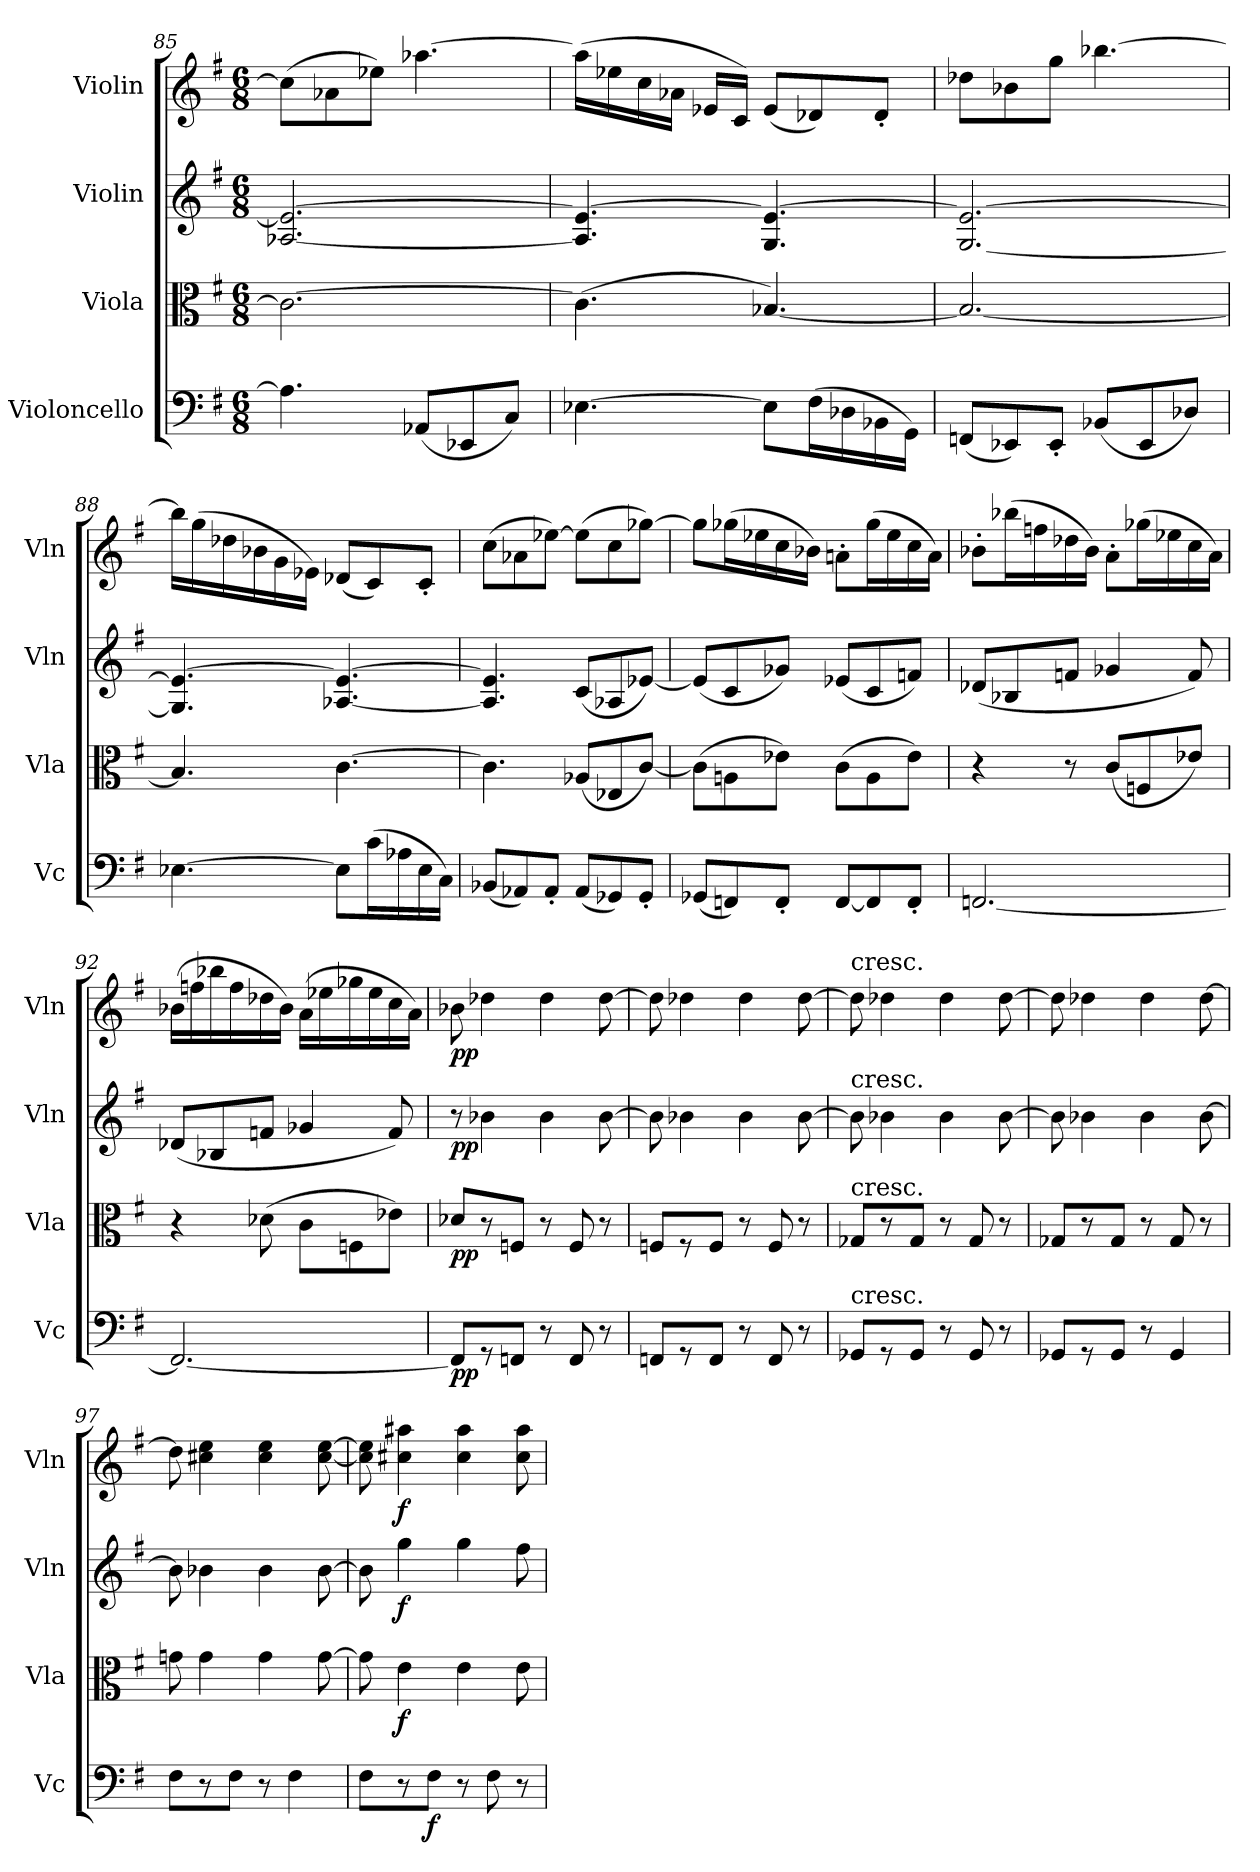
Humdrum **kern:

**kern	**dynam	**kern	**dynam	**kern	**dynam	**kern	**dynam
*part4	*part4	*part3	*part3	*part2	*part2	*part1	*part1
*staff4	*staff4	*staff3	*staff3	*staff2	*staff2	*staff1	*staff1
*I"Violoncello	*	*I"Viola	*	*I"Violin	*	*I"Violin	*
*I'Vc	*	*I'Vla	*	*I'Vln	*	*I'Vln	*
*clefF4	*	*clefC3	*	*clefG2	*	*clefG2	*
*k[f#]	*	*k[f#]	*	*k[f#]	*	*k[f#]	*
*e:	*	*e:	*	*e:	*	*e:	*
*M6/8	*	*M6/8	*	*M6/8	*	*M6/8	*
=85	=85	=85	=85	=85	=85	=85	=85
4.A-\]	.	2.c\_	.	[2.A-X/ 2.e-_/	.	(8cc\L]	.
.	.	.	.	.	.	8a-X\	.
.	.	.	.	.	.	8ee-X\J)	.
(8AA-X/L	.	.	.	.	.	[4.aa-X\	.
8EE-X/	.	.	.	.	.	.	.
8C/J)	.	.	.	.	.	.	.
=86	=86	=86	=86	=86	=86	=86	=86
[4.E-X\	.	(4.c\]	.	4.A-]/ 4.e-_/	.	(16aa-\LL]	.
.	.	.	.	.	.	16ee-X\	.
.	.	.	.	.	.	16cc\	.
.	.	.	.	.	.	16a-X\JJ	.
.	.	.	.	.	.	16e-X/LL	.
.	.	.	.	.	.	16c/JJ)	.
8E-\L]	.	[4.B-X/)	.	4.G/ 4.e-_/	.	(8e-/L	.
(16F#\L	.	.	.	.	.	8d-X/)	.
16D-X\	.	.	.	.	.	.	.
16BB-X\	.	.	.	.	.	8d-'/J	.
16GG\JJ)	.	.	.	.	.	.	.
=87	=87	=87	=87	=87	=87	=87	=87
(8FFn/L	.	2.B-/_	.	[2.G/ 2.e-_/	.	8dd-X\L	.
8EE-X/)	.	.	.	.	.	8b-X\	.
8EE-'/J	.	.	.	.	.	8gg\J	.
(8BB-X/L	.	.	.	.	.	[4.bb-X\	.
8EE-/	.	.	.	.	.	.	.
8D-X/J)	.	.	.	.	.	.	.
=88	=88	=88	=88	=88	=88	=88	=88
[4.E-X\	.	4.B-/]	.	4.G]/ 4.e-_/	.	16bb-\LL]	.
.	.	.	.	.	.	(16gg\	.
.	.	.	.	.	.	16dd-X\	.
.	.	.	.	.	.	16b-X\	.
.	.	.	.	.	.	16g\	.
.	.	.	.	.	.	16e-X\JJ)	.
8E-\L]	.	[4.c\	.	[4.A-X/ 4.e-_/	.	(8d-X/L	.
(16c\L	.	.	.	.	.	8c/)	.
16A-X\	.	.	.	.	.	.	.
16E-\	.	.	.	.	.	8c'/J	.
16C\JJ)	.	.	.	.	.	.	.
=89	=89	=89	=89	=89	=89	=89	=89
(8BB-X/L	.	4.c\]	.	4.A-]/ 4.e-]/	.	(8cc\L	.
8AA-X/)	.	.	.	.	.	8a-X\	.
8AA-'/J	.	.	.	.	.	[8ee-X\J)	.
(8AA-/L	.	(8A-X/L	.	(8c/L	.	(8ee-\L]	.
8GG-X/)	.	8E-X/	.	8A-X/	.	8cc\	.
8GG-'/J	.	[8c/J)	.	[8e-X/J)	.	[8gg-X\J)	.
=90	=90	=90	=90	=90	=90	=90	=90
(8GG-X/L	.	(8c\L]	.	(8e-/L]	.	8gg-\L]	.
8FFn/)	.	8An\	.	8c/	.	(16gg-X\L	.
.	.	.	.	.	.	16ee-X\	.
8FF'/J	.	8e-X\J)	.	8g-X/J)	.	16cc\	.
.	.	.	.	.	.	16b-X\JJ)	.
[8FF/L	.	(8c\L	.	(8e-X/L	.	8an'\L	.
8FF/]	.	8A\	.	8c/	.	(16gg-\L	.
.	.	.	.	.	.	16ee-\	.
8FF'/J	.	8e-\J)	.	8fn/J)	.	16cc\	.
.	.	.	.	.	.	16a\JJ)	.
=91	=91	=91	=91	=91	=91	=91	=91
[2.FFn/	.	4r	.	(8d-X/L	.	8b-X'\L	.
.	.	.	.	8B-X/	.	(16bb-X\L	.
.	.	.	.	.	.	16ffn\	.
.	.	8r	.	8fn/J	.	16dd-X\	.
.	.	.	.	.	.	16b-\JJ)	.
.	.	(8c/L	.	4g-X/	.	8a'\L	.
.	.	8Fn/	.	.	.	(16gg-X\L	.
.	.	.	.	.	.	16ee-X\	.
.	.	8e-X/J)	.	8f/)	.	16cc\	.
.	.	.	.	.	.	16a\JJ)	.
=92	=92	=92	=92	=92	=92	=92	=92
2.FF/_	.	4r	.	(8d-X/L	.	(16b-X\LL	.
.	.	.	.	.	.	16ffn\	.
.	.	.	.	8B-X/	.	16bb-X\	.
.	.	.	.	.	.	16ff\	.
.	.	(8d-X\	.	8fn/J	.	16dd-X\	.
.	.	.	.	.	.	16b-\JJ)	.
.	.	8c\L	.	4g-X/	.	(16a\LL	.
.	.	.	.	.	.	16ee-X\	.
.	.	8Fn\	.	.	.	16gg-X\	.
.	.	.	.	.	.	16ee-\	.
.	.	8e-X\J)	.	8f/)	.	16cc\	.
.	.	.	.	.	.	16a\JJ)	.
=93	=93	=93	=93	=93	=93	=93	=93
8FF/L]	pp	8d-X\L	pp	8r	pp	8b-X\	pp
8r	.	8r	.	4b-X\	.	4dd-X\	.
8FFn/J	.	8Fn/J	.	.	.	.	.
8r	.	8r	.	4b-\	.	4dd-\	.
8FF/	.	8F/	.	.	.	.	.
8r	.	8r	.	[8b-\	.	[8dd-\	.
=94	=94	=94	=94	=94	=94	=94	=94
8FFn/L	.	8Fn/L	.	8b-\]	.	8dd-\]	.
8r	.	8r	.	4b-X\	.	4dd-X\	.
8FF/J	.	8F/J	.	.	.	.	.
8r	.	8r	.	4b-\	.	4dd-\	.
8FF/	.	8F/	.	.	.	.	.
8r	.	8r	.	[8b-\	.	[8dd-\	.
=95	=95	=95	=95	=95	=95	=95	=95
!	!	!	!	!	!	!LO:TX:t=cresc.	!
!	!	!	!	!LO:TX:t=cresc.	!	!	!
!	!	!LO:TX:t=cresc.	!	!	!	!	!
!LO:TX:t=cresc.	!	!	!	!	!	!	!
8GG-X/L	.	8G-X/L	.	8b-\]	.	8dd-\]	.
8r	.	8r	.	4b-X\	.	4dd-X\	.
8GG-/J	.	8G-/J	.	.	.	.	.
8r	.	8r	.	4b-\	.	4dd-\	.
8GG-/	.	8G-/	.	.	.	.	.
8r	.	8r	.	[8b-\	.	[8dd-\	.
=96	=96	=96	=96	=96	=96	=96	=96
8GG-X/L	.	8G-X/L	.	8b-\]	.	8dd-\]	.
8r	.	8r	.	4b-X\	.	4dd-X\	.
8GG-/J	.	8G-/J	.	.	.	.	.
8r	.	8r	.	4b-\	.	4dd-\	.
4GG-/	.	8G-/	.	.	.	.	.
.	.	8r	.	[8b-\	.	[8dd-\	.
=97	=97	=97	=97	=97	=97	=97	=97
8F#\L	.	8gn\	.	8b-\]	.	8dd-\]	.
8r	.	4g\	.	4b-X\	.	4cc#X\ 4ee\	.
8F#\J	.	.	.	.	.	.	.
8r	.	4g\	.	4b-\	.	4cc#\ 4ee\	.
4F#\	.	.	.	.	.	.	.
.	.	[8g\	.	[8b-\	.	[8cc#\ [8ee\	.
=98	=98	=98	=98	=98	=98	=98	=98
8F#\L	.	8g\]	.	8b-\]	.	8cc#]\ 8ee]\	.
8r	.	4e\	f	4gg\	f	4cc#X\ 4aa#X\	f
8F#\J	f	.	.	.	.	.	.
8r	.	4e\	.	4gg\	.	4cc#\ 4aa#\	.
8F#\	.	.	.	.	.	.	.
8r	.	8e\	.	8ff#\	.	8cc#\ 8aa#\	.
=	=	=	=	=	=	=	=
*-	*-	*-	*-	*-	*-	*-	*-
